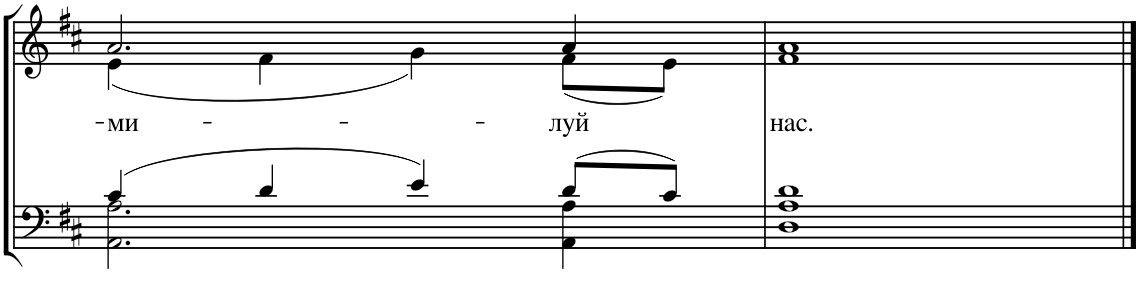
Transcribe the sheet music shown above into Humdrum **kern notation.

**kern	**kern	**text
*part1	*part1	*part1
*staff2	*staff1	*staff1
*I"Piano	*	*
*I'Pno.	*	*
!!LO:PB:g=z
*clefF4	*clefG2	*
*k[f#c#]	*k[f#c#]	*
*M2/2	*M2/2	*
*met(c|)	*met(c|)	*
=152	=152	=152
*^	*^	*
!	!	!	!	!LO:LY:b
4c#/	2.AA\ 2.A\	2.a/	(4e\	-ми-
4d/	.	.	4f#\	.
4e/	.	.	4g\)	.
!	!	!	!	!LO:LY:b
8d/L	4AA\ 4A\	4a/	(8f#\L	-луй
8c#/J	.	.	8e\J)	.
=153	=153	=153	=153	=153
!	!	!	!	!LO:LY:b
1d	1D 1A	1a	1f#	нас.
*v	*v	*	*	*
*	*v	*v	*
==	==	==
*-	*-	*-
